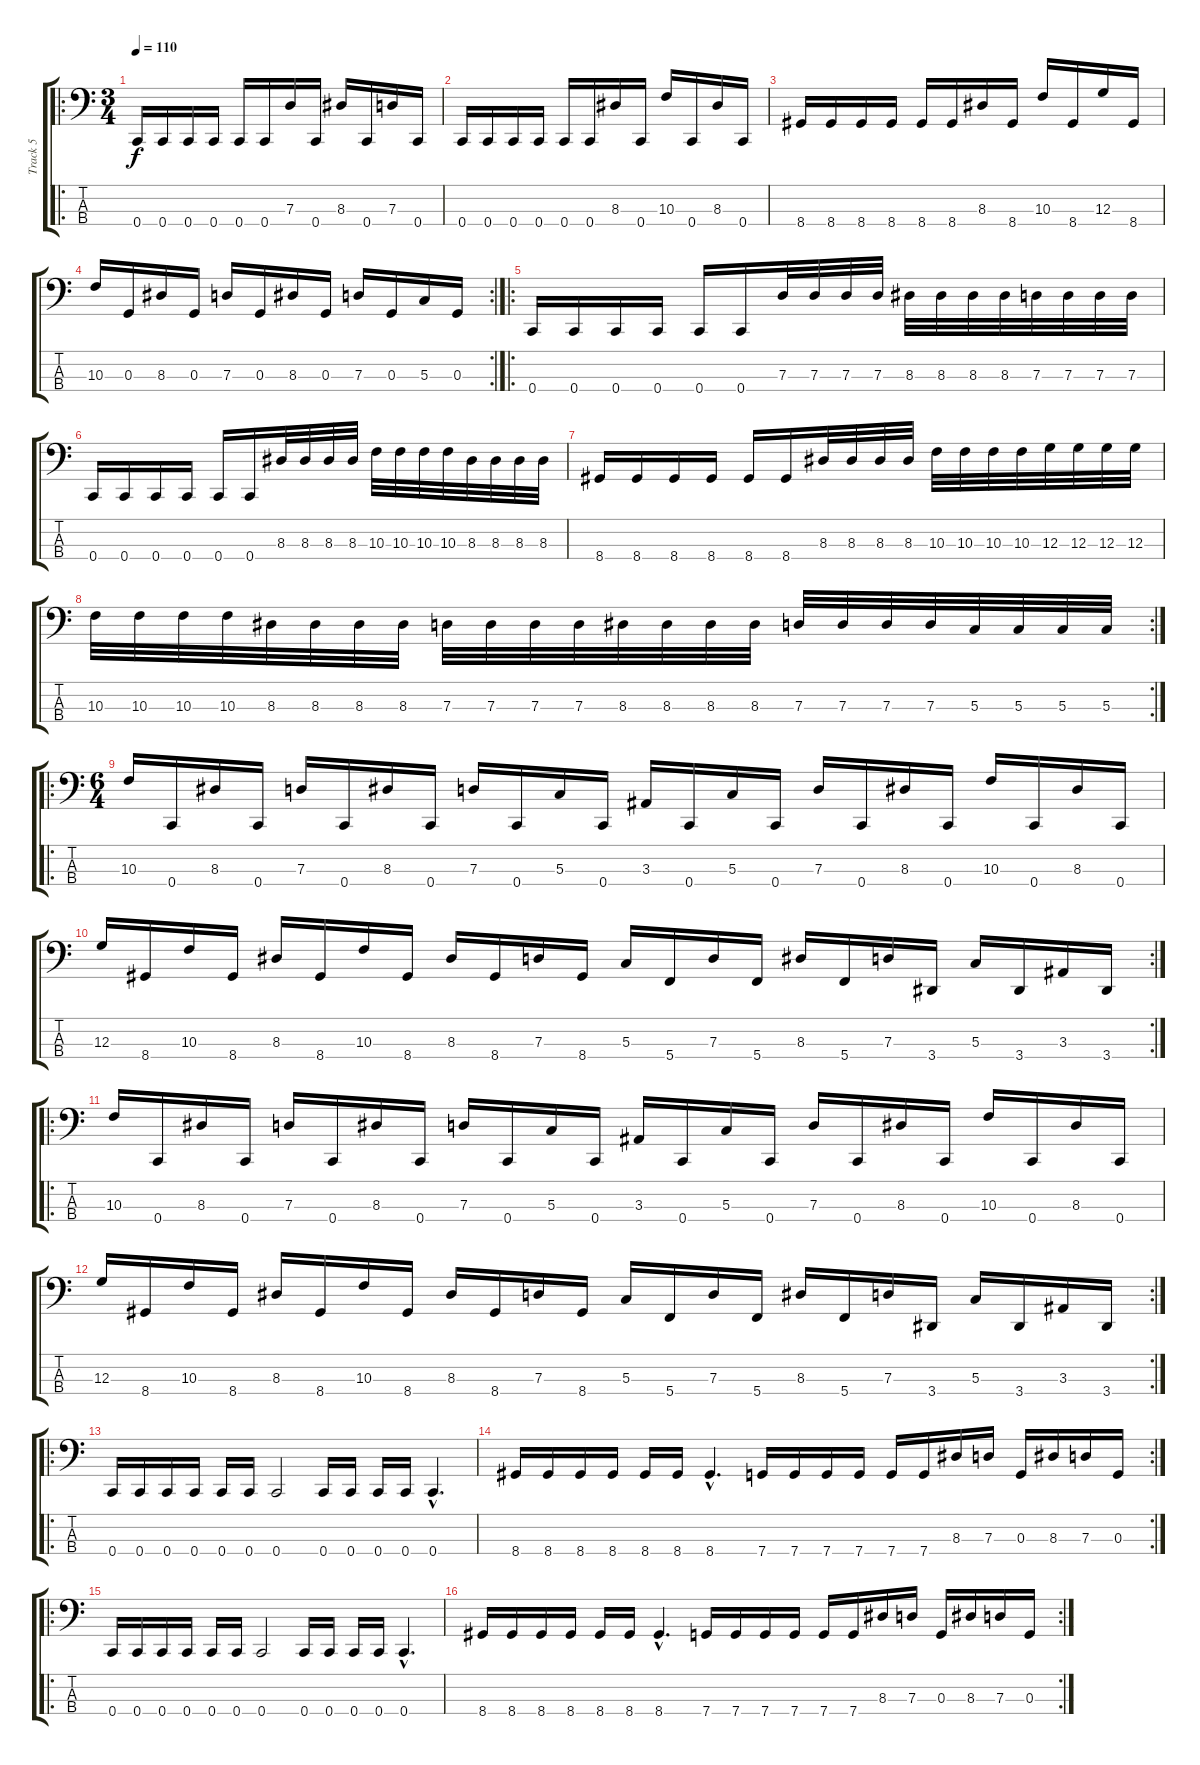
\track ("Track 5" "Track 5") {instrument electricbasspick}
\staff {score tabs}
\tuning (F2 C2 G1 C1) {hide}
\ro
\ts (3 4)
\tempo 110
\clef f4
\ks c
0.4.16{dy f} 0.4.16 0.4.16 0.4.16 0.4.16 0.4.16 7.3.16 0.4.16 8.3.16 0.4.16 7.3.16 0.4.16 |
0.4.16 0.4.16 0.4.16 0.4.16 0.4.16 0.4.16 8.3.16 0.4.16 10.3.16 0.4.16 8.3.16 0.4.16 |
8.4.16 8.4.16 8.4.16 8.4.16 8.4.16 8.4.16 8.3.16 8.4.16 10.3.16 8.4.16 12.3.16 8.4.16 |
\rc 2
10.3.16 0.3.16 8.3.16 0.3.16 7.3.16 0.3.16 8.3.16 0.3.16 7.3.16 0.3.16 5.3.16 0.3.16 |
\ro
0.4.16 0.4.16 0.4.16 0.4.16 0.4.16 0.4.16 7.3.32 7.3.32 7.3.32 7.3.32 8.3.32 8.3.32 8.3.32 8.3.32 7.3.32 7.3.32 7.3.32 7.3.32 |
0.4.16 0.4.16 0.4.16 0.4.16 0.4.16 0.4.16 8.3.32 8.3.32 8.3.32 8.3.32 10.3.32 10.3.32 10.3.32 10.3.32 8.3.32 8.3.32 8.3.32 8.3.32 |
8.4.16 8.4.16 8.4.16 8.4.16 8.4.16 8.4.16 8.3.32 8.3.32 8.3.32 8.3.32 10.3.32 10.3.32 10.3.32 10.3.32 12.3.32 12.3.32 12.3.32 12.3.32 |
\rc 2
10.3.32 10.3.32 10.3.32 10.3.32 8.3.32 8.3.32 8.3.32 8.3.32 7.3.32 7.3.32 7.3.32 7.3.32 8.3.32 8.3.32 8.3.32 8.3.32 7.3.32 7.3.32 7.3.32 7.3.32 5.3.32 5.3.32 5.3.32 5.3.32 |
\ro
\ts (6 4)
10.3.16 0.4.16 8.3.16 0.4.16 7.3.16 0.4.16 8.3.16 0.4.16 7.3.16 0.4.16 5.3.16 0.4.16 3.3.16 0.4.16 5.3.16 0.4.16 7.3.16 0.4.16 8.3.16 0.4.16 10.3.16 0.4.16 8.3.16 0.4.16 |
\rc 2
12.3.16 8.4.16 10.3.16 8.4.16 8.3.16 8.4.16 10.3.16 8.4.16 8.3.16 8.4.16 7.3.16 8.4.16 5.3.16 5.4.16 7.3.16 5.4.16 8.3.16 5.4.16 7.3.16 3.4.16 5.3.16 3.4.16 3.3.16 3.4.16 |
\ro
10.3.16 0.4.16 8.3.16 0.4.16 7.3.16 0.4.16 8.3.16 0.4.16 7.3.16 0.4.16 5.3.16 0.4.16 3.3.16 0.4.16 5.3.16 0.4.16 7.3.16 0.4.16 8.3.16 0.4.16 10.3.16 0.4.16 8.3.16 0.4.16 |
\rc 2
12.3.16 8.4.16 10.3.16 8.4.16 8.3.16 8.4.16 10.3.16 8.4.16 8.3.16 8.4.16 7.3.16 8.4.16 5.3.16 5.4.16 7.3.16 5.4.16 8.3.16 5.4.16 7.3.16 3.4.16 5.3.16 3.4.16 3.3.16 3.4.16 |
\ro
0.4.16 0.4.16 0.4.16 0.4.16 0.4.16 0.4.16 0.4.2 0.4.16 0.4.16 0.4.16 0.4.16 0.4{hac}.4{d} |
\rc 2
8.4.16 8.4.16 8.4.16 8.4.16 8.4.16 8.4.16 8.4{hac}.4{d} 7.4.16 7.4.16 7.4.16 7.4.16 7.4.16 7.4.16 8.3.16 7.3.16 0.3.16 8.3.16 7.3.16 0.3.16 |
\ro
0.4.16 0.4.16 0.4.16 0.4.16 0.4.16 0.4.16 0.4.2 0.4.16 0.4.16 0.4.16 0.4.16 0.4{hac}.4{d} |
\rc 2
8.4.16 8.4.16 8.4.16 8.4.16 8.4.16 8.4.16 8.4{hac}.4{d} 7.4.16 7.4.16 7.4.16 7.4.16 7.4.16 7.4.16 8.3.16 7.3.16 0.3.16 8.3.16 7.3.16 0.3.16
